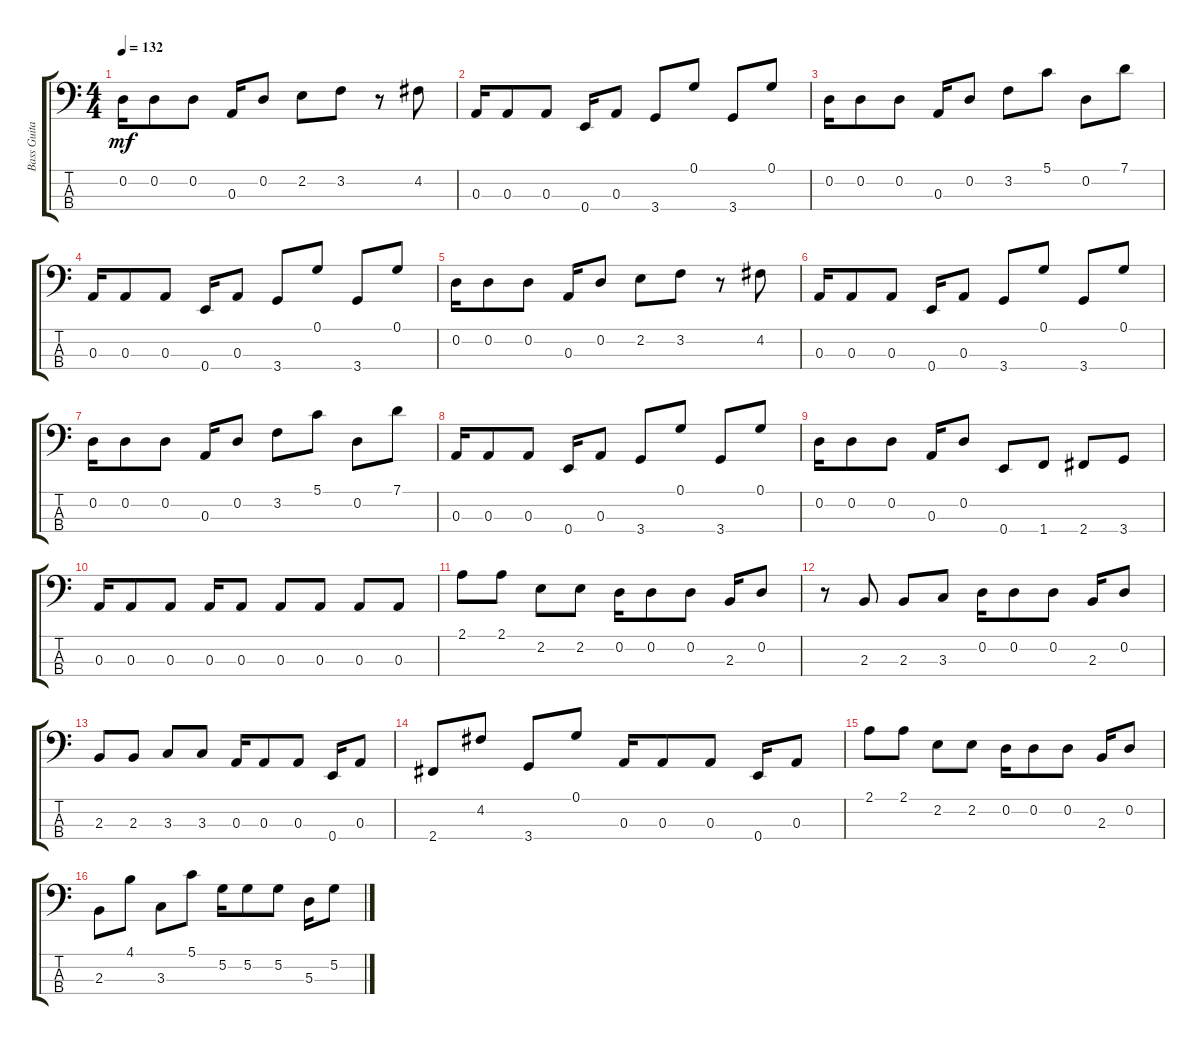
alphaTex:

\track ("Bass Guitar" "Bass Guita") {instrument electricbassfinger}
\staff {score tabs}
\tuning (G2 D2 A1 E1) {hide}
\ts (4 4)
\tempo 132
\clef f4
\ks c
0.2.16{dy mf} 0.2.8 0.2.8 0.3.16 0.2.8 2.2.8 3.2.8 r.8 4.2.8 |
0.3.16 0.3.8 0.3.8 0.4.16 0.3.8 3.4.8 0.1.8 3.4.8 0.1.8 |
0.2.16 0.2.8 0.2.8 0.3.16 0.2.8 3.2.8 5.1.8 0.2.8 7.1.8 |
0.3.16 0.3.8 0.3.8 0.4.16 0.3.8 3.4.8 0.1.8 3.4.8 0.1.8 |
0.2.16 0.2.8 0.2.8 0.3.16 0.2.8 2.2.8 3.2.8 r.8 4.2.8 |
0.3.16 0.3.8 0.3.8 0.4.16 0.3.8 3.4.8 0.1.8 3.4.8 0.1.8 |
0.2.16 0.2.8 0.2.8 0.3.16 0.2.8 3.2.8 5.1.8 0.2.8 7.1.8 |
0.3.16 0.3.8 0.3.8 0.4.16 0.3.8 3.4.8 0.1.8 3.4.8 0.1.8 |
0.2.16 0.2.8 0.2.8 0.3.16 0.2.8 0.4.8 1.4.8 2.4.8 3.4.8 |
0.3.16 0.3.8 0.3.8 0.3.16 0.3.8 0.3.8 0.3.8 0.3.8 0.3.8 |
2.1.8 2.1.8 2.2.8 2.2.8 0.2.16 0.2.8 0.2.8 2.3.16 0.2.8 |
r.8 2.3.8 2.3.8 3.3.8 0.2.16 0.2.8 0.2.8 2.3.16 0.2.8 |
2.3.8 2.3.8 3.3.8 3.3.8 0.3.16 0.3.8 0.3.8 0.4.16 0.3.8 |
2.4.8 4.2.8 3.4.8 0.1.8 0.3.16 0.3.8 0.3.8 0.4.16 0.3.8 |
2.1.8 2.1.8 2.2.8 2.2.8 0.2.16 0.2.8 0.2.8 2.3.16 0.2.8 |
2.3.8 4.1.8 3.3.8 5.1.8 5.2.16 5.2.8 5.2.8 5.3.16 5.2.8
